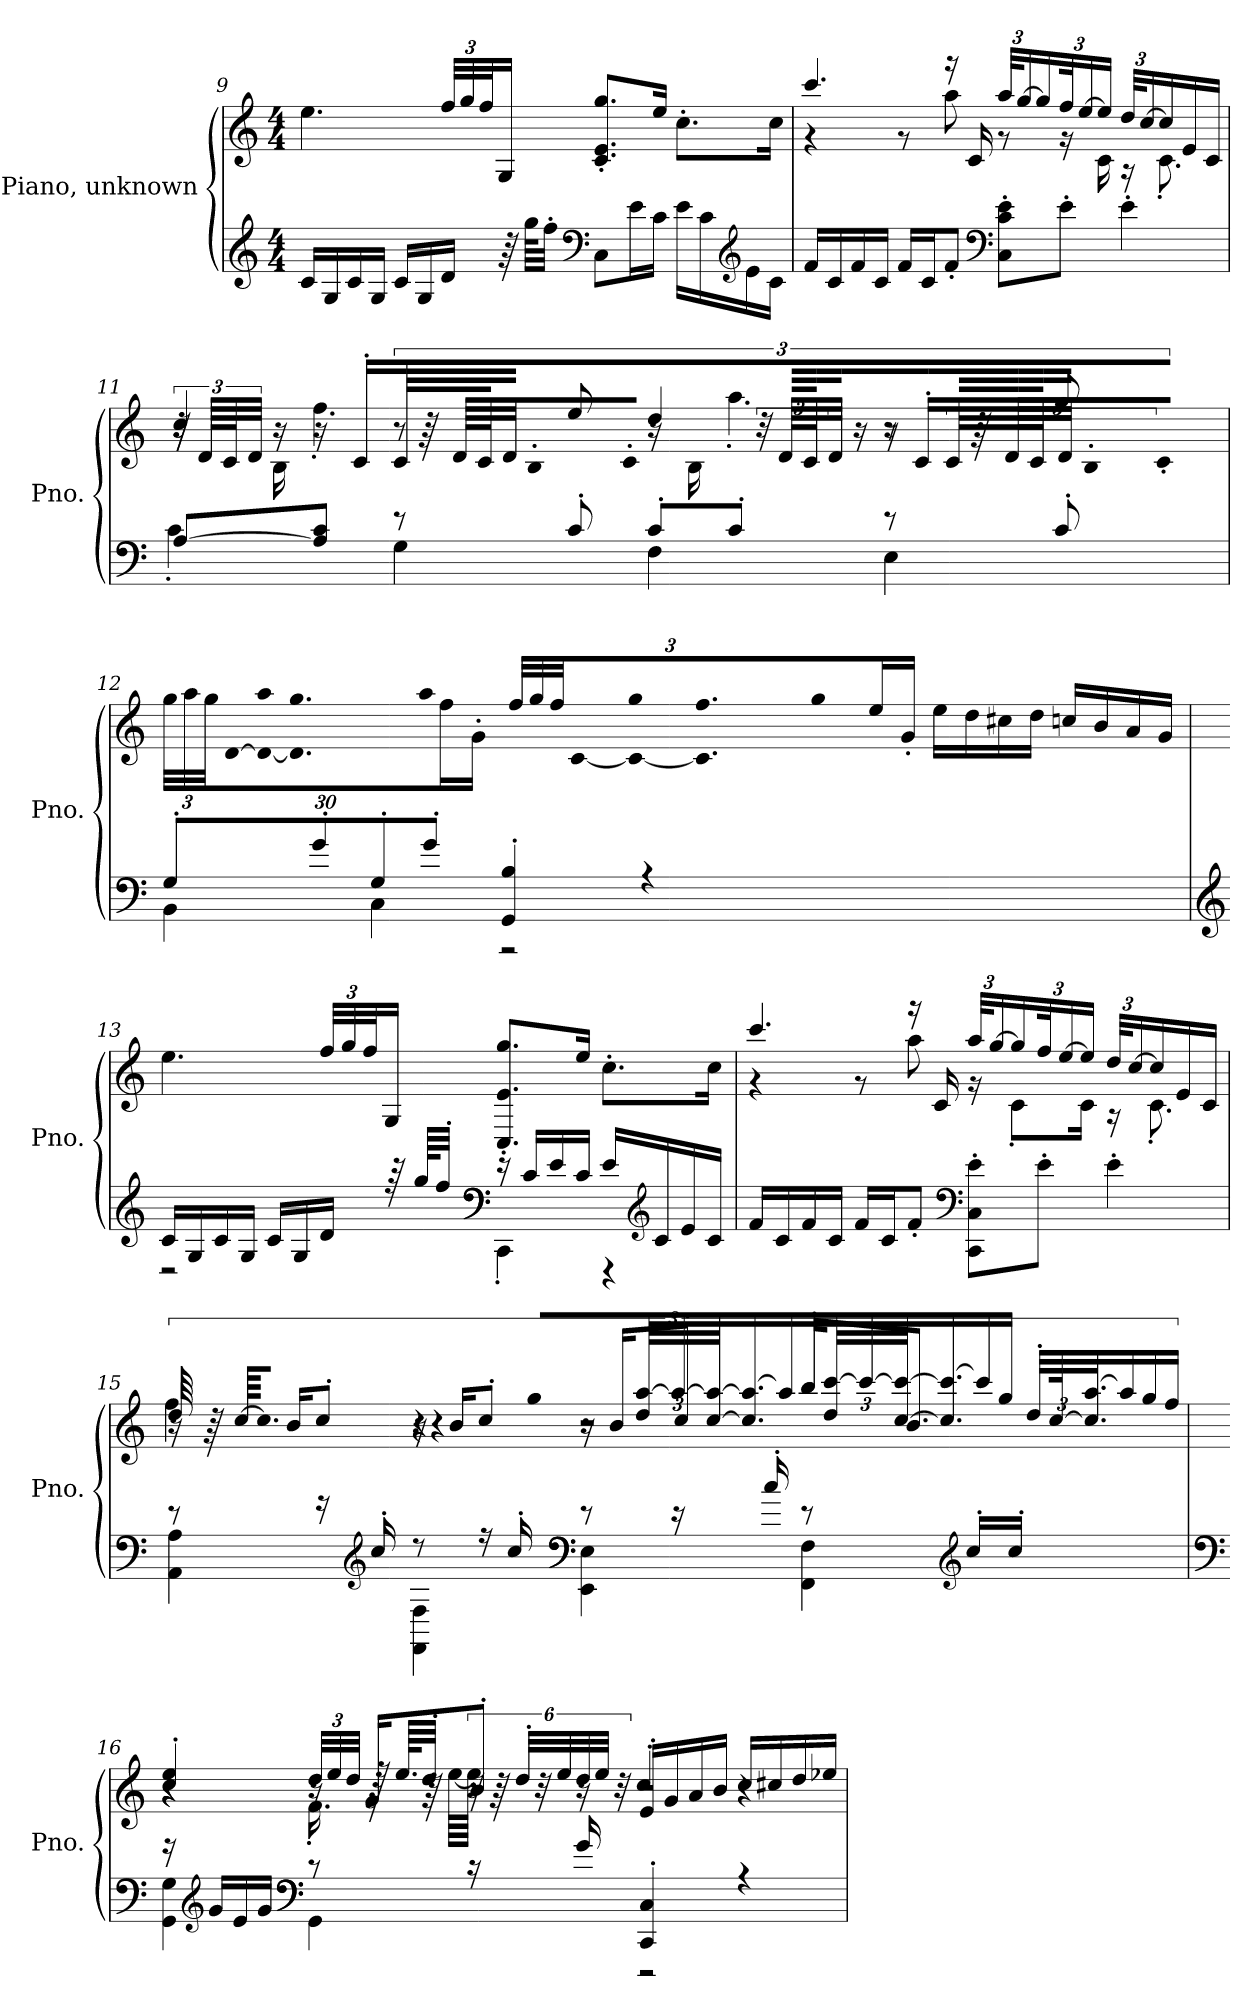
**kern	**kern
*part1	*part1
*staff2	*staff1
*I"Piano, unknown	*
*I'Pno.	*
!!LO:LB:g=z
*clefG2	*clefG2
*k[]	*k[]
*M4/4	*M4/4
=9	=9
16c/LL	4.ee\
16G/	.
16c/	.
16G/JJ	.
16c/LL	.
16G/	.
*	*Xbrackettup
16d/JJ	48ff/LLL
.	48gg/
.	48ff/J
64r	16G/JJ
64gg\KLLL	.
32ff'\JJJ	.
*clefF4	*
8C\L	8.c/' 8.e/' 8.gg/'L
16e\L	.
16c\JJ	16ee/Jk
16e\LL	8.cc'\L
16c\	.
*clefG2	*
16e\	.
16c\JJ	16cc\Jk
=10	=10
*	*^
16f/LL	4.ccc/	4r
16c/	.	.
16f/	.	.
16c/JJ	.	.
16f/LL	.	8r
16c/J	.	.
8f'/J	16r	8aa\
.	16c/	.
*clefF4	*	*
8C\' 8c\' 8e\'L	48aa/KLL	8r
.	[24gg/	.
.	16gg/]	.
8e'\J	48ff/K	16r
.	[24ee/	.
.	16ee/JJ]	16c\
4e'\	48dd/KLL	16r
.	[24cc/	.
.	16cc/]	8.c'\
.	16e/	.
.	16c/JJ	.
!!LO:LB:g=z
=11	=11	=11
*^	*	*^
*	*	*	*	*brackettup
[8A/L	4c'\	4cc/	16r	48r
.	.	.	.	96d/LLLL
.	.	.	.	96c/J
.	.	.	.	48d/JJJ
.	.	.	16B\	16r
8A/] 8c/J	.	.	4.ff'\	16r
.	.	.	.	16c'/LL
8r	4G\	8r	.	96c/JJkk
.	.	.	.	96r
.	.	.	.	96d/LLLL
*	*	*	*	*Xbrackettup
.	.	.	.	96c/J
.	.	.	.	48d/JJ
.	.	.	.	8B'/
8c'/	.	8ee/	.	.
.	.	.	.	16c'/Jk
*	*	*	*	*brackettup
8c'/L	4F\	4dd/	16r	48r
.	.	.	.	96d/LLLL
.	.	.	.	96c/J
.	.	.	.	48d/JJJ
.	.	.	16B\	16r
8c'/J	.	.	4.aa'\	16r
.	.	.	.	16c'/LL
8r	4E\	8r	.	96c/JJkk
.	.	.	.	96r
.	.	.	.	96d/LLLL
*	*	*	*	*Xbrackettup
.	.	.	.	96c/J
.	.	.	.	48d/JJ
.	.	.	.	8B'/
8c'/	.	8gg/	.	.
.	.	.	.	16c'/Jk
*	*	*v	*v	*v
!!LO:LB:g=z
=12	=12	=12
8G'/L	4BB\	48gg\LLL
.	.	48aa\
.	.	48gg\
!	!	!LO:N:vis=256
.	.	[1920%17d\KL
!	!	!LO:N:vis=64
.	.	960%17d\_ 960%17aa\
!	!	!LO:N:vis=64.
.	.	640%17d\] 640%17gg\
.	.	1920ryy
!	!	!LO:N:vis=256
.	.	1920%17aa\JJK
8g'/	.	16ff\
.	.	16g'\JJ
8G'/	4C\	48ff/LLL
.	.	48gg/
.	.	48ff/
!	!	!LO:N:vis=256
.	.	[1920%17c/KL
!	!	!LO:N:vis=64
.	.	960%17c/_ 960%17gg/
!	!	!LO:N:vis=64.
.	.	640%17c/] 640%17ff/
.	.	1920ryy
!	!	!LO:N:vis=256
.	.	1920%17gg/JJK
8g'/J	.	16ee/
.	.	16g'/JJ
4GG/' 4B/'	2r	16ee\LL
.	.	16dd\
.	.	16cc#X\
.	.	16dd\JJ
4r	.	16ccn/LL
.	.	16b/
.	.	16a/
.	.	16g/JJ
!!LO:LB:g=z
=13	=13	=13
*clefG2	*	*
16c/LL	2r	4.ee\
16G/	.	.
16c/	.	.
16G/JJ	.	.
16c/LL	.	.
16G/	.	.
16d/JJ	.	48ff/LLL
.	.	48gg/
.	.	48ff/J
64r	.	16G/JJ
64gg/KLLL	.	.
32ff'/JJJ	.	.
*clefF4	*	*
16r	4CC'\	8.C/' 8.e/' 8.gg/'L
16c/LL	.	.
16e/	.	.
16c/JJ	.	16ee/Jk
16e/LL	4r	8.cc'\L
*clefG2	*	*
16c/	.	.
16e/	.	.
16c/JJ	.	16cc\Jk
*v	*v	*
!!LO:PB:g=z
=14	=14
*	*^
16f/LL	4.ccc/	4r
16c/	.	.
16f/	.	.
16c/JJ	.	.
16f/LL	.	8r
16c/J	.	.
8f'/J	16r	8aa\
.	16c/	.
*clefF4	*	*
8CC\' 8C\' 8e\'L	48aa/KLL	16r
.	[24gg/	.
.	16gg/]	8c'\L
8e'\J	48ff/K	.
.	[24ee/	.
.	16ee/JJ]	16c\Jk
4e'\	48dd/KLL	16r
.	[24cc/	.
.	16cc/]	8.c'\
.	16e/	.
.	16c/JJ	.
*	*v	*v
!!LO:LB:g=z
=15	=15
*^	*
*	*	*brackettup
*	*	*^
*	*	*	*^
8r	4AA\ 4A\	96dd/	4ff\	16r
.	.	96r	.	.
.	.	[96cc/KKLL	.	.
.	.	16.cc/JJ]	.	.
.	.	.	.	16b/KL
16r	.	16r	.	8cc'/J
*clefG2	*	*	*	*
16cc'/	.	16gg/LL	.	.
*	*	*Xbrackettup	*	*
8r	4FF\ 4F\	96dd/ [96aa/LL	4r	16r
.	.	96aa/_	.	.
.	.	[96cc/ 96aa/_JJ	.	.
.	.	16.cc/] 16.aa/_	.	.
.	.	.	.	16b/KL
16r	.	16aa/]	.	8cc'/J
16cc'/	.	16bb/	.	.
*clefF4	*	*	*	*
8r	4EE\ 4E\	96dd/ [96ccc/LL	2r	16r
.	.	96ccc/_	.	.
.	.	[96cc/ 96ccc/_JJ	.	.
.	.	16.cc/] 16.ccc/_	.	.
.	.	.	.	16b/KL
16r	.	16ccc/]	.	8cc'/J
16cc'/	.	16gg/JJ	.	.
8r	4FF\ 4F\	48dd'/LLL	.	16bb'/KL
.	.	[96cc/K	.	.
.	.	48.cc/] [48.aa/J	.	.
.	.	16aa/]	.	8.b'/J
*clefG2	*	*	*	*
16cc'/LL	.	16gg/	.	.
16cc'/JJ	.	16ff/JJ	.	.
!!LO:LB:g=z	!!	!!
=16	=16	=16	=16	=16
*clefF4	*	*	*	*
16r	4GG\ 4G\	4cc/' 4ee/'	4r	4r
*clefG2	*	*	*	*
16g/LL	.	.	.	.
16e/	.	.	.	.
16g/JJ	.	.	.	.
*clefF4	*	*	*	*
8r	4GG\	48dd/LLL	16.f'\	16r
.	.	48ee/	.	.
.	.	48dd/JJJ	.	.
.	.	128r	.	16g/KL
.	.	64.ee/KLLL	.	.
.	.	32dd'/JJJ	64r	.
.	.	.	[64ee\LLLL	.
*	*	*brackettup	*	*
16r	.	48r	64ee\JJJJ]	8b'/J
.	.	.	64r	.
.	.	48dd'/LLL	.	.
.	.	.	32r	.
.	.	48ee/	.	.
16g/	.	48dd/	16r	.
.	.	48ee/JJJ	.	.
.	.	48r	.	.
4CC/' 4C/'	2r	16e'/LL	2r	4cc'/
.	.	16g/	.	.
.	.	16a/	.	.
.	.	16b/JJ	.	.
4r	.	16cc/LL	.	4r
.	.	16cc#X/	.	.
.	.	16dd/	.	.
.	.	16ee-X/JJ	.	.
*v	*v	*	*	*
*	*v	*v	*v
=	=
*-	*-
